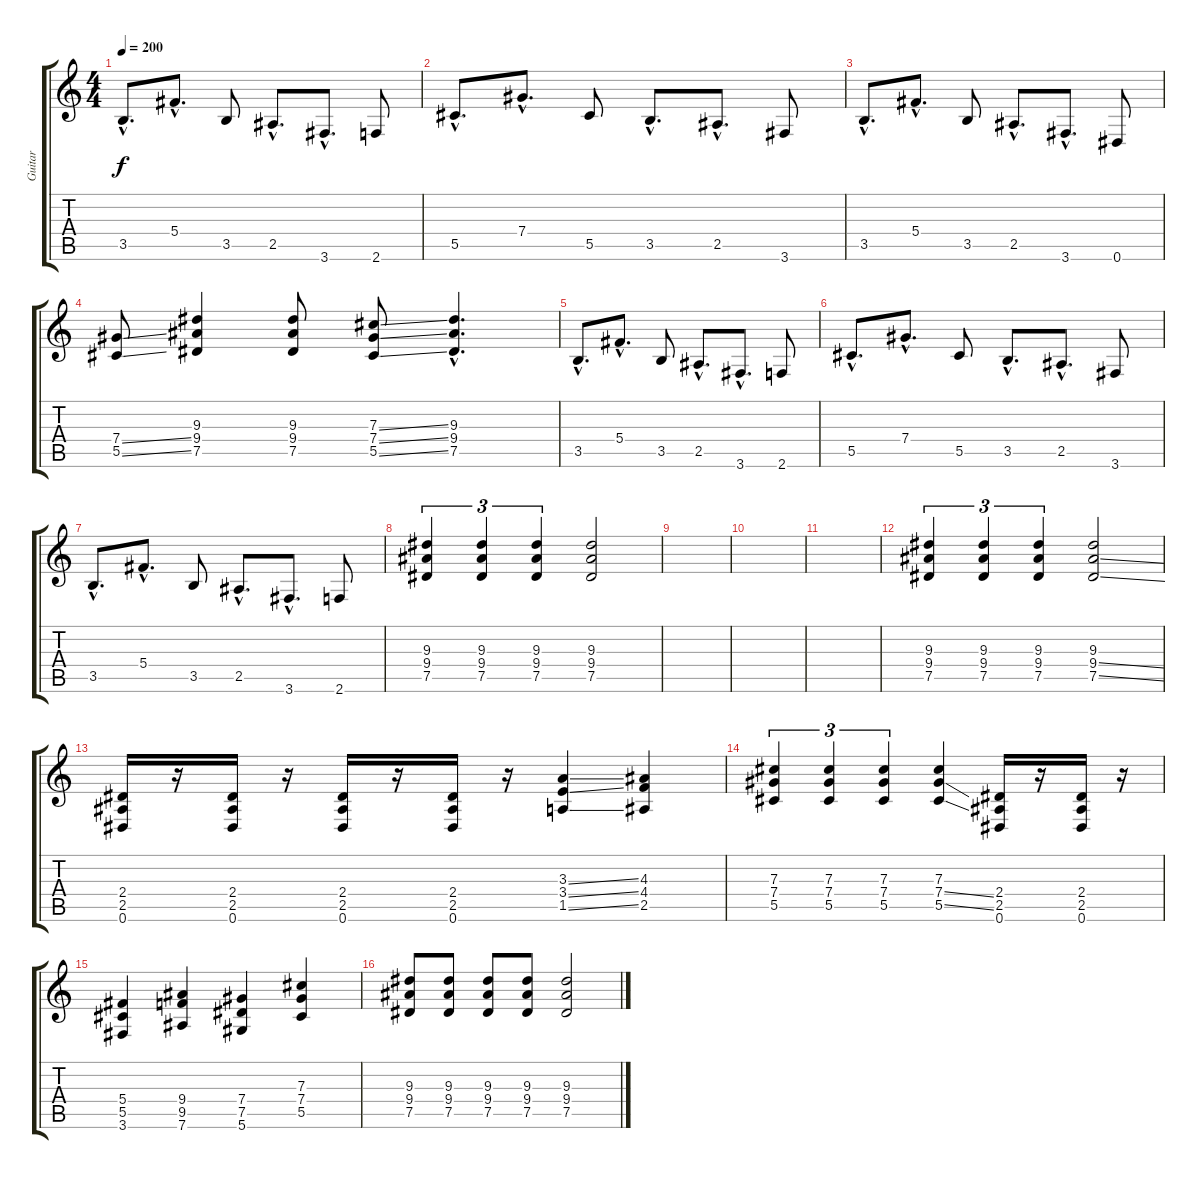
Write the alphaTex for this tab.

\track ("Guitar" "Guitar") {instrument distortionguitar}
\staff {score tabs}
\tuning (Eb4 Bb3 Gb3 Db3 Ab2 Eb2) {hide}
\ts (4 4)
\tempo 200
\clef g2
\ks c
3.5{hac}.8{d dy f instrument distortionguitar} 5.4{hac}.8{d} 3.5.8 2.5{hac}.8{d} 3.6{hac}.8{d} 2.6.8 |
5.5{hac}.8{d} 7.4{hac}.8{d} 5.5.8 3.5{hac}.8{d} 2.5{hac}.8{d} 3.6.8 |
3.5{hac}.8{d} 5.4{hac}.8{d} 3.5.8 2.5{hac}.8{d} 3.6{hac}.8{d} 0.6.8 |
(7.4{ss} 5.5{ss}).8 (9.3 9.4 7.5).4 (9.3 9.4 7.5).8 (7.3{ss} 7.4{ss} 5.5{ss}).8 (9.3{hac} 9.4{hac} 7.5{hac}).4{d} |
3.5{hac}.8{d} 5.4{hac}.8{d} 3.5.8 2.5{hac}.8{d} 3.6{hac}.8{d} 2.6.8 |
5.5{hac}.8{d} 7.4{hac}.8{d} 5.5.8 3.5{hac}.8{d} 2.5{hac}.8{d} 3.6.8 |
3.5{hac}.8{d} 5.4{hac}.8{d} 3.5.8 2.5{hac}.8{d} 3.6{hac}.8{d} 2.6.8 |
(9.3 9.4 7.5).4{tu (3 2)} (9.3 9.4 7.5).4{tu (3 2)} (9.3 9.4 7.5).4{tu (3 2)} (9.3 9.4 7.5).2 |
|
|
|
(9.3 9.4 7.5).4{tu (3 2)} (9.3 9.4 7.5).4{tu (3 2)} (9.3 9.4 7.5).4{tu (3 2)} (9.3 9.4{ss} 7.5{ss}).2 |
(2.4 2.5 0.6).16 r.16 (2.4 2.5 0.6).16 r.16 (2.4 2.5 0.6).16 r.16 (2.4 2.5 0.6).16 r.16 (3.3{ss} 3.4{ss} 1.5{ss}).4 (4.3 4.4 2.5).4 |
(7.3 7.4 5.5).4{tu (3 2)} (7.3 7.4 5.5).4{tu (3 2)} (7.3 7.4 5.5).4{tu (3 2)} (7.3 7.4{ss} 5.5{ss}).4 (2.4 2.5 0.6).16 r.16 (2.4 2.5 0.6).16 r.16 |
(5.4 5.5 3.6).4 (9.4 9.5 7.6).4 (7.4 7.5 5.6).4 (7.3 7.4 5.5).4 |
(9.3 9.4 7.5).8 (9.3 9.4 7.5).8 (9.3 9.4 7.5).8 (9.3 9.4 7.5).8 (9.3 9.4{ss} 7.5{ss}).2
